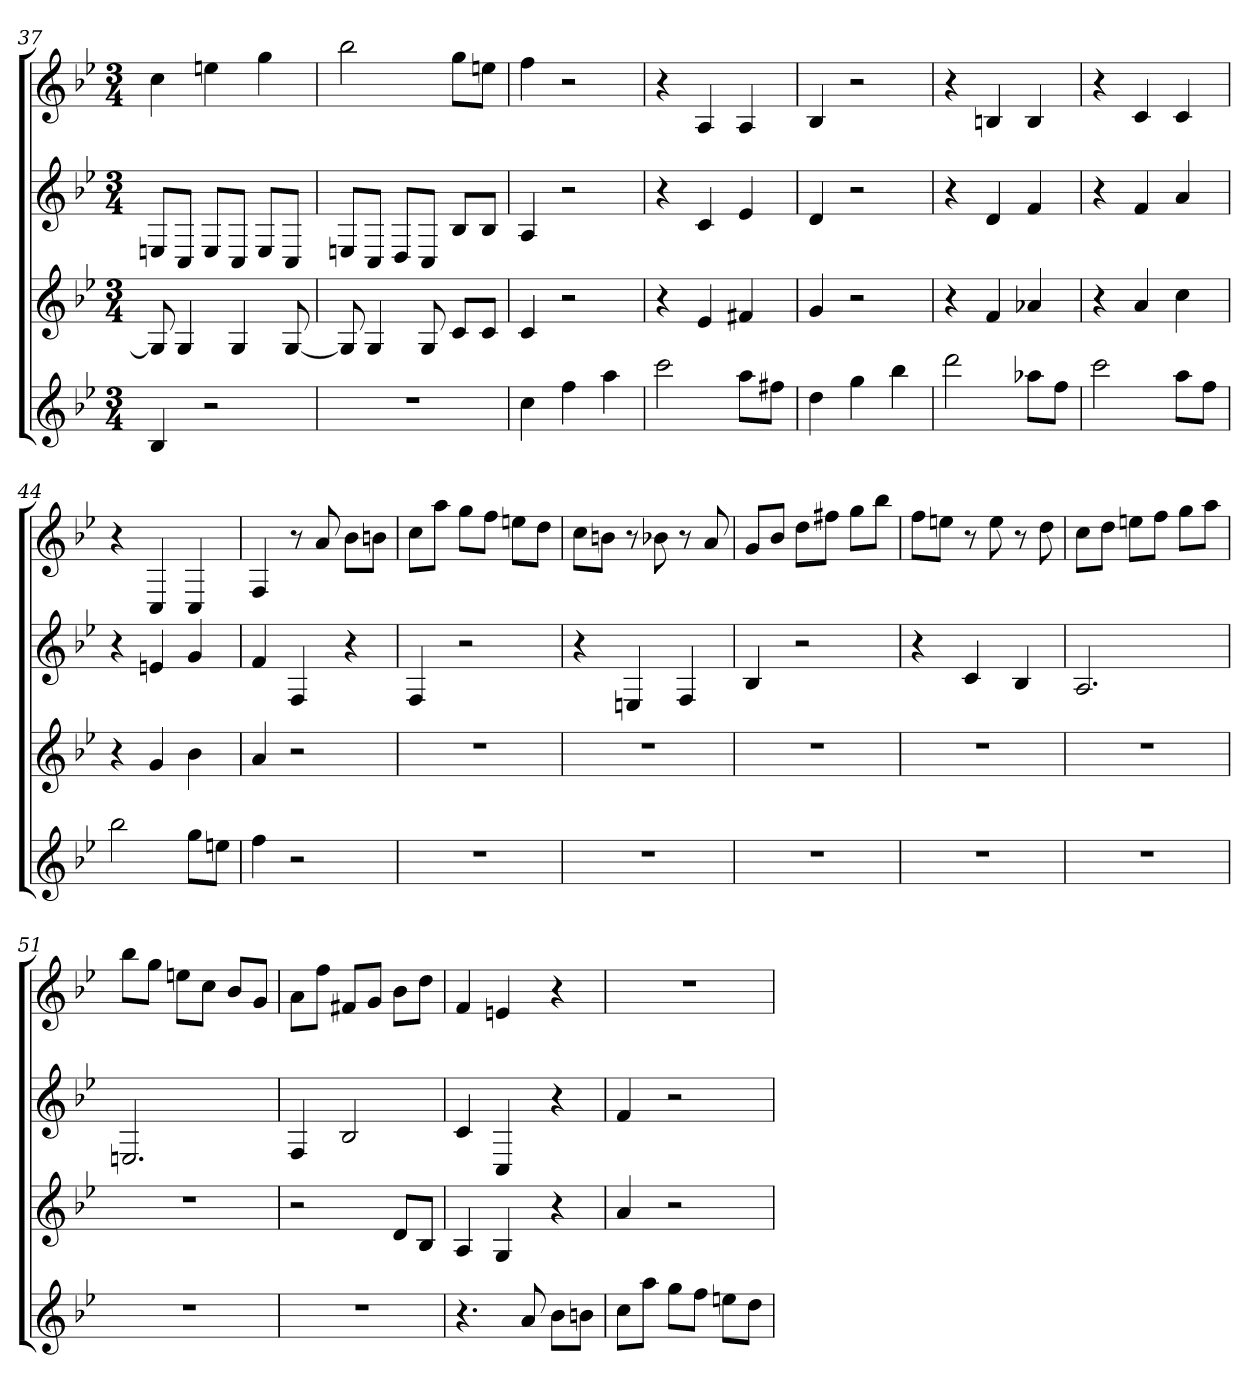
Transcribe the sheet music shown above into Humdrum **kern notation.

**kern	**kern	**kern	**kern
*part4	*part3	*part2	*part1
*staff4	*staff3	*staff2	*staff1
*k[b-e-]	*k[b-e-]	*k[b-e-]	*k[b-e-]
*B-:	*B-:	*B-:	*B-:
*M3/4	*M3/4	*M3/4	*M3/4
=37	=37	=37	=37
4B-	8G]	8EnL	4cc
.	4G	8CJ	.
2r	.	8EL	4een
.	4G	8CJ	.
.	.	8EL	4gg
.	[8G	8CJ	.
=38	=38	=38	=38
2.r	8G]	8EnL	2bb-
.	4G	8CJ	.
.	.	8DL	.
.	8G	8CJ	.
.	8cL	8B-L	8ggL
.	8cJ	8B-J	8eenJ
=39	=39	=39	=39
4cc	4c	4A	4ff
4ff	2r	2r	2r
4aa	.	.	.
=40	=40	=40	=40
2ccc	4r	4r	4r
.	4e-	4c	4A
8aaL	4f#X	4e-	4A
8ff#XJ	.	.	.
=41	=41	=41	=41
4dd	4g	4d	4B-
4gg	2r	2r	2r
4bb-	.	.	.
=42	=42	=42	=42
2ddd	4r	4r	4r
.	4f	4d	4Bn
8aa-XL	4a-X	4f	4B
8ffJ	.	.	.
=43	=43	=43	=43
2ccc	4r	4r	4r
.	4a	4f	4c
8aaL	4cc	4a	4c
8ffJ	.	.	.
=44	=44	=44	=44
2bb-	4r	4r	4r
.	4g	4en	4C
8ggL	4b-	4g	4C
8eenJ	.	.	.
=45	=45	=45	=45
4ff	4a	4f	4F
2r	2r	4F	8r
.	.	.	8a
.	.	4r	8b-L
.	.	.	8bnJ
=46	=46	=46	=46
2.r	2.r	4F	8ccL
.	.	.	8aaJ
.	.	2r	8ggL
.	.	.	8ffJ
.	.	.	8eenL
.	.	.	8ddJ
=47	=47	=47	=47
2.r	2.r	4r	8ccL
.	.	.	8bnJ
.	.	4En	8r
.	.	.	8b-X
.	.	4F	8r
.	.	.	8a
=48	=48	=48	=48
2.r	2.r	4B-	8gL
.	.	.	8b-J
.	.	2r	8ddL
.	.	.	8ff#XJ
.	.	.	8ggL
.	.	.	8bb-J
=49	=49	=49	=49
2.r	2.r	4r	8ffL
.	.	.	8eenJ
.	.	4c	8r
.	.	.	8ee
.	.	4B-	8r
.	.	.	8dd
=50	=50	=50	=50
2.r	2.r	2.A	8ccL
.	.	.	8ddJ
.	.	.	8eenL
.	.	.	8ffJ
.	.	.	8ggL
.	.	.	8aaJ
=51	=51	=51	=51
2.r	2.r	2.En	8bb-L
.	.	.	8ggJ
.	.	.	8eenL
.	.	.	8ccJ
.	.	.	8b-L
.	.	.	8gJ
=52	=52	=52	=52
2.r	2r	4F	8aL
.	.	.	8ffJ
.	.	2B-	8f#XL
.	.	.	8gJ
.	8dL	.	8b-L
.	8B-J	.	8ddJ
=53	=53	=53	=53
4.r	4A	4c	4f
.	4G	4C	4en
8a	.	.	.
8b-L	4r	4r	4r
8bnJ	.	.	.
=54	=54	=54	=54
8ccL	4a	4f	2.r
8aaJ	.	.	.
8ggL	2r	2r	.
8ffJ	.	.	.
8eenL	.	.	.
8ddJ	.	.	.
=	=	=	=
*-	*-	*-	*-
